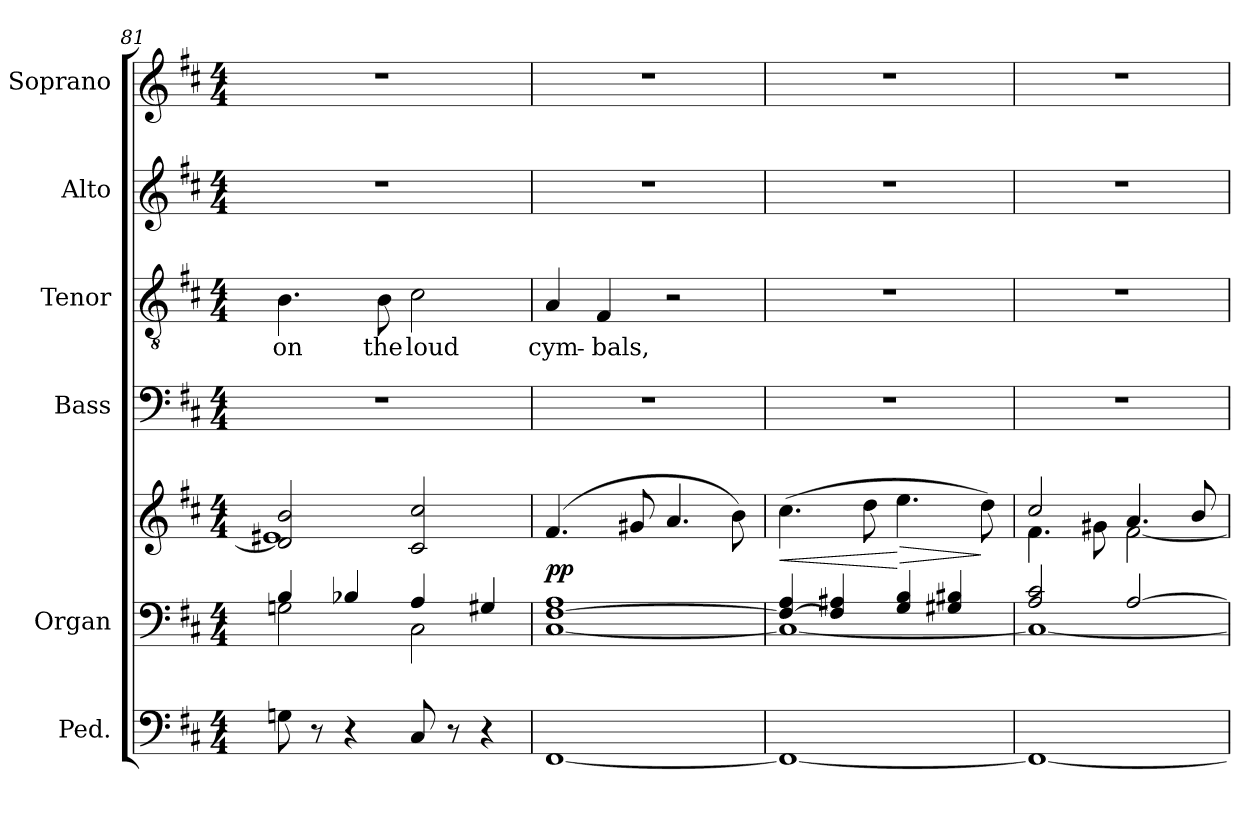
**kern	**kern	**kern	**dynam	**kern	**kern	**text	**kern	**kern
*part6	*part5	*part5	*part5	*part4	*part3	*part3	*part2	*part1
*staff7	*staff6	*staff5	*staff5/6	*staff4	*staff3	*staff3	*staff2	*staff1
*I"Ped.	*I"Organ	*	*	*I"Bass	*I"Tenor	*	*I"Alto	*I"Soprano
*	*	*	*	*I'B.	*I'T.	*	*I'A.	*I'S.
!!LO:PB:g=z
*clefF4	*clefF4	*clefG2	*	*clefF4	*clefGv2	*	*clefG2	*clefG2
*	*	*	*	*	*ITrd7c12	*	*	*
*k[f#c#]	*k[f#c#]	*k[f#c#]	*	*k[f#c#]	*k[f#c#]	*	*k[f#c#]	*k[f#c#]
*D:	*D:	*D:	*	*D:	*D:	*	*D:	*D:
*M4/4	*M4/4	*M4/4	*	*M4/4	*M4/4	*	*M4/4	*M4/4
=81	=81	=81	=81	=81	=81	=81	=81	=81
*	*^	*^	*	*	*	*	*	*
!	!	!	!	!	!	!	!	!LO:LY:b:color=#000000	!	!
8Gni\	4Bi/	2Gni\	2di/] 2bi	1e#Xi	.	1r	4.BBi\	-on	1r	1r
8r	.	.	.	.	.	.	.	.	.	.
4r	4B-Xi/	.	.	.	.	.	.	.	.	.
!	!	!	!	!	!	!	!	!LO:LY:b:color=#000000	!	!
.	.	.	.	.	.	.	8BBi\	the	.	.
!	!	!	!	!	!	!	!	!LO:LY:b:color=#000000	!	!
8C#i/	4Ai/	2C#i\	2c#i/ 2cc#i	.	.	.	2C#i\	loud	.	.
8r	.	.	.	.	.	.	.	.	.	.
4r	4G#Xi/	.	.	.	.	.	.	.	.	.
*	*	*	*v	*v	*	*	*	*	*	*
=82	=82	=82	=82	=82	=82	=82	=82	=82	=82
!	!	!	!	!	!	!	!LO:LY:b:color=#000000	!	!
[1FF#i	[1F#i 1Ai	[1C#i	(4.f#i/	pp	1r	4AAi/	cym-	1r	1r
!	!	!	!	!	!	!	!LO:LY:b:color=#000000	!	!
.	.	.	.	.	.	4FF#i/	-bals,	.	.
.	.	.	8g#Xi/	.	.	.	.	.	.
.	.	.	4.ai/	.	.	2r	.	.	.
.	.	.	8bi\)	.	.	.	.	.	.
=83	=83	=83	=83	=83	=83	=83	=83	=83	=83
!	!	!	!	!LO:HP:b	!	!	!	!	!
1FF#i_	4F#i/_ 4Ai	1C#i_	(4.cc#i\	<	1r	1r	.	1r	1r
.	4F#i/] 4A#Xi	.	.	.	.	.	.	.	.
.	.	.	8ddi\	.	.	.	.	.	.
!	!	!	!	!LO:HP:n=1:b	!	!	!	!	!
.	4Gi/ 4Bi	.	4.eei\	[ >	.	.	.	.	.
.	4G#Xi/ 4B#Xi	.	.	.	.	.	.	.	.
.	.	.	8ddi\)	]	.	.	.	.	.
=84	=84	=84	=84	=84	=84	=84	=84	=84	=84
*	*	*	*^	*	*	*	*	*	*
1FF#i_	2Ai/ 2c#i	1C#i_	2cc#i/	4.f#i\	.	1r	1r	.	1r	1r
.	.	.	.	8g#Xi\	.	.	.	.	.	.
.	[2Ai/	.	4.ai/	[2f#i\	.	.	.	.	.	.
.	.	.	8bi/	.	.	.	.	.	.	.
*	*v	*v	*	*	*	*	*	*	*	*
*	*	*v	*v	*	*	*	*	*	*
=	=	=	=	=	=	=	=	=
*-	*-	*-	*-	*-	*-	*-	*-	*-
